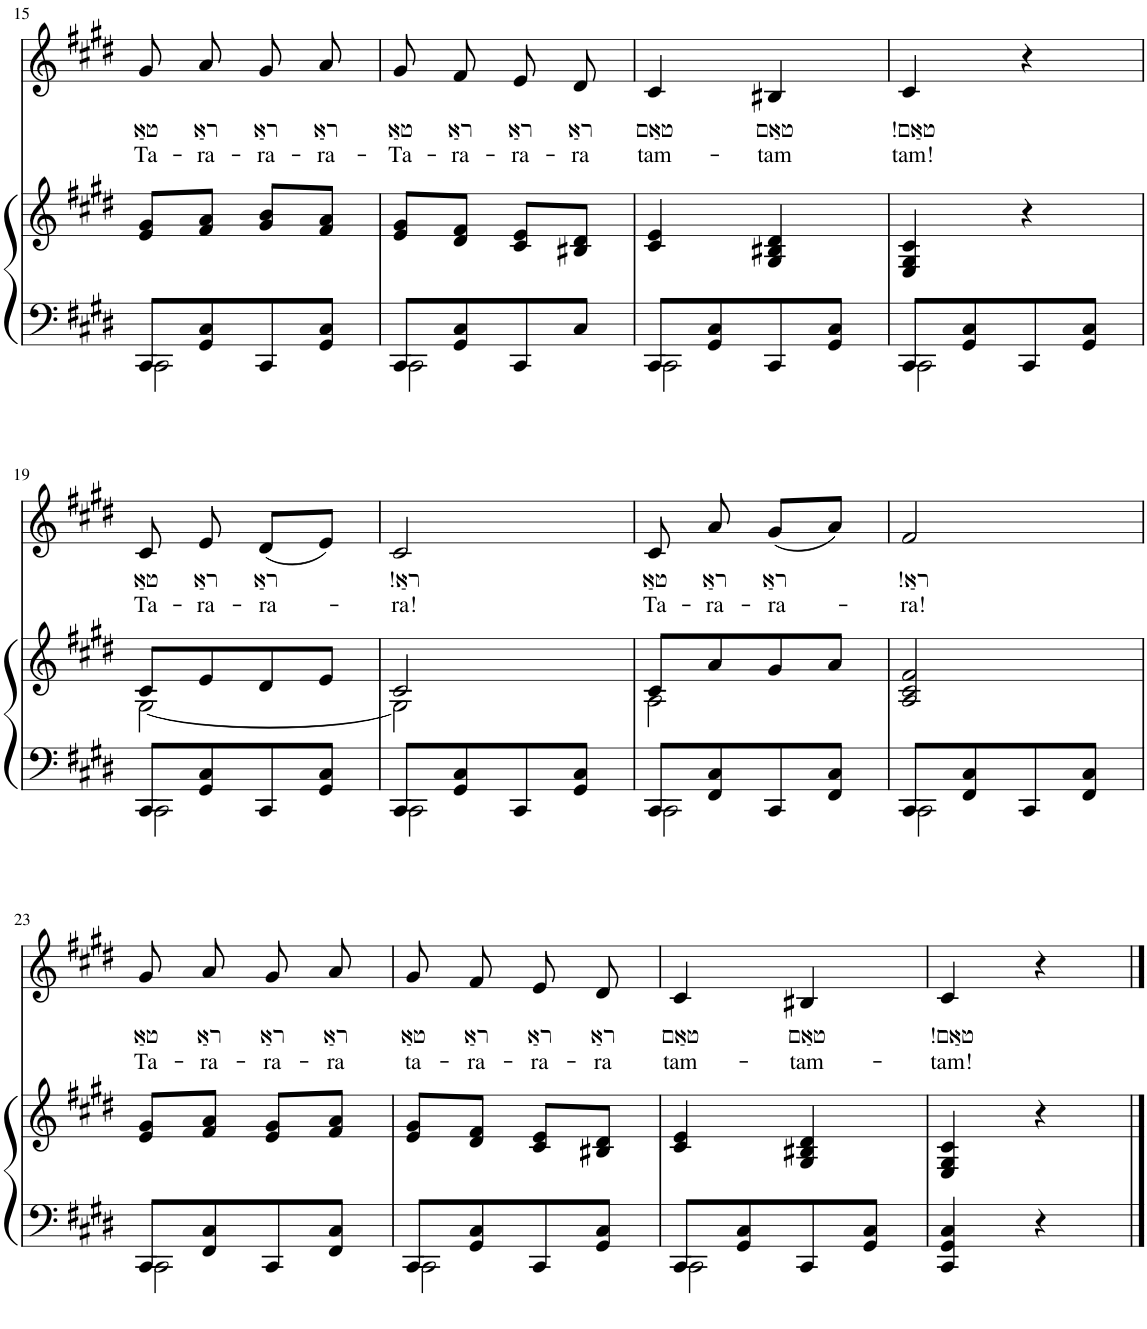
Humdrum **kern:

**kern	**kern	**kern	**text	**text
*part2	*part2	*part1	*part1	*part1
*staff3	*staff2	*staff1	*staff1	*staff1
*I"Klavier	*	*I"Piano	*	*
*	*	*I'Pno	*	*
!!LO:PB:g=z
*clefF4	*clefG2	*clefG2	*	*
*k[f#c#g#d#]	*k[f#c#g#d#]	*k[f#c#g#d#]	*	*
*M2/4	*M2/4	*M2/4	*	*
=15	=15	=15	=15	=15
*^	*	*	*	*
!	!	!	!	!LO:LY:b	!LO:LY:b
8CC#/L	2CC#\	8e/ 8g#/L	8g#/	טאַ	Ta-
!	!	!	!	!LO:LY:b	!LO:LY:b
8GG#/ 8C#/	.	8f#/ 8a/J	8a/	ראַ	-ra-
!	!	!	!	!LO:LY:b	!LO:LY:b
8CC#/	.	8g#/ 8b/L	8g#/	ראַ	-ra-
!	!	!	!	!LO:LY:b	!LO:LY:b
8GG#/ 8C#/J	.	8f#/ 8a/J	8a/	ראַ	-ra-
=16	=16	=16	=16	=16	=16
!	!	!	!	!LO:LY:b	!LO:LY:b
8CC#/L	2CC#\	8e/ 8g#/L	8g#/	טאַ	-Ta-
!	!	!	!	!LO:LY:b	!LO:LY:b
8GG#/ 8C#/	.	8d#/ 8f#/J	8f#/	ראַ	-ra-
!	!	!	!	!LO:LY:b	!LO:LY:b
8CC#/	.	8c#/ 8e/L	8e/	ראַ	-ra-
!	!	!	!	!LO:LY:b	!LO:LY:b
8C#/J	.	8B#X/ 8d#/J	8d#/	ראַ	-ra
=17	=17	=17	=17	=17	=17
!	!	!	!	!LO:LY:b	!LO:LY:b
8CC#/L	2CC#\	4c#/ 4e/	4c#/	טאַם	tam-
8GG#/ 8C#/	.	.	.	.	.
!	!	!	!	!LO:LY:b	!LO:LY:b
8CC#/	.	4G#/ 4B#X/ 4d#/	4B#X/	טאַם	-tam
8GG#/ 8C#/J	.	.	.	.	.
=18	=18	=18	=18	=18	=18
!	!	!	!	!LO:LY:b	!LO:LY:b
8CC#/L	2CC#\	4E/ 4G#/ 4c#/	4c#/	טאַם!	tam!
8GG#/ 8C#/	.	.	.	.	.
8CC#/	.	4r	4r	.	.
8GG#/ 8C#/J	.	.	.	.	.
!!LO:LB:g=z
=19	=19	=19	=19	=19	=19
*	*	*^	*	*	*
!	!	!	!	!	!LO:LY:b	!LO:LY:b
8CC#/L	2CC#\	8c#/L	[2G#\	8c#/	טאַ	Ta-
!	!	!	!	!	!LO:LY:b	!LO:LY:b
8GG#/ 8C#/	.	8e/	.	8e/	ראַ	-ra-
!	!	!	!	!	!LO:LY:b	!LO:LY:b
8CC#/	.	8d#/	.	(8d#/L	ראַ	-ra-
8GG#/ 8C#/J	.	8e/J	.	8e/J)	.	.
=20	=20	=20	=20	=20	=20	=20
!	!	!	!	!	!LO:LY:b	!LO:LY:b
8CC#/L	2CC#\	2c#/	2G#\]	2c#/	ראַ!	-ra!
8GG#/ 8C#/	.	.	.	.	.	.
8CC#/	.	.	.	.	.	.
8GG#/ 8C#/J	.	.	.	.	.	.
=21	=21	=21	=21	=21	=21	=21
!	!	!	!	!	!LO:LY:b	!LO:LY:b
8CC#/L	2CC#\	8c#/L	2A\	8c#/	טאַ	Ta-
!	!	!	!	!	!LO:LY:b	!LO:LY:b
8FF#/ 8C#/	.	8a/	.	8a/	ראַ	-ra-
!	!	!	!	!	!LO:LY:b	!LO:LY:b
8CC#/	.	8g#/	.	(8g#/L	ראַ	-ra-
8FF#/ 8C#/J	.	8a/J	.	8a/J)	.	.
*	*	*v	*v	*	*	*
=22	=22	=22	=22	=22	=22
!	!	!	!	!LO:LY:b	!LO:LY:b
8CC#/L	2CC#\	2A/ 2c#/ 2f#/	2f#/	ראַ!	-ra!
8FF#/ 8C#/	.	.	.	.	.
8CC#/	.	.	.	.	.
8FF#/ 8C#/J	.	.	.	.	.
!!LO:LB:g=z
=23	=23	=23	=23	=23	=23
!	!	!	!	!LO:LY:b	!LO:LY:b
8CC#/L	2CC#\	8e/ 8g#/L	8g#/	טאַ	Ta-
!	!	!	!	!LO:LY:b	!LO:LY:b
8FF#/ 8C#/	.	8f#/ 8a/J	8a/	ראַ	-ra-
!	!	!	!	!LO:LY:b	!LO:LY:b
8CC#/	.	8e/ 8g#/L	8g#/	ראַ	-ra-
!	!	!	!	!LO:LY:b	!LO:LY:b
8FF#/ 8C#/J	.	8f#/ 8a/J	8a/	ראַ	-ra
=24	=24	=24	=24	=24	=24
!	!	!	!	!LO:LY:b	!LO:LY:b
8CC#/L	2CC#\	8e/ 8g#/L	8g#/	טאַ	ta-
!	!	!	!	!LO:LY:b	!LO:LY:b
8GG#/ 8C#/	.	8d#/ 8f#/J	8f#/	ראַ	-ra-
!	!	!	!	!LO:LY:b	!LO:LY:b
8CC#/	.	8c#/ 8e/L	8e/	ראַ	-ra-
!	!	!	!	!LO:LY:b	!LO:LY:b
8GG#/ 8C#/J	.	8B#X/ 8d#/J	8d#/	ראַ	-ra
=25	=25	=25	=25	=25	=25
!	!	!	!	!LO:LY:b	!LO:LY:b
8CC#/L	2CC#\	4c#/ 4e/	4c#/	טאַם	tam-
8GG#/ 8C#/	.	.	.	.	.
!	!	!	!	!LO:LY:b	!LO:LY:b
8CC#/	.	4G#/ 4B#X/ 4d#/	4B#X/	טאַם	-tam-
8GG#/ 8C#/J	.	.	.	.	.
*v	*v	*	*	*	*
=26	=26	=26	=26	=26
!	!	!	!LO:LY:b	!LO:LY:b
4CC#/ 4GG#/ 4C#/	4E/ 4G#/ 4c#/	4c#/	טאַם!	-tam!
4r	4r	4r	.	.
==	==	==	==	==
*-	*-	*-	*-	*-
